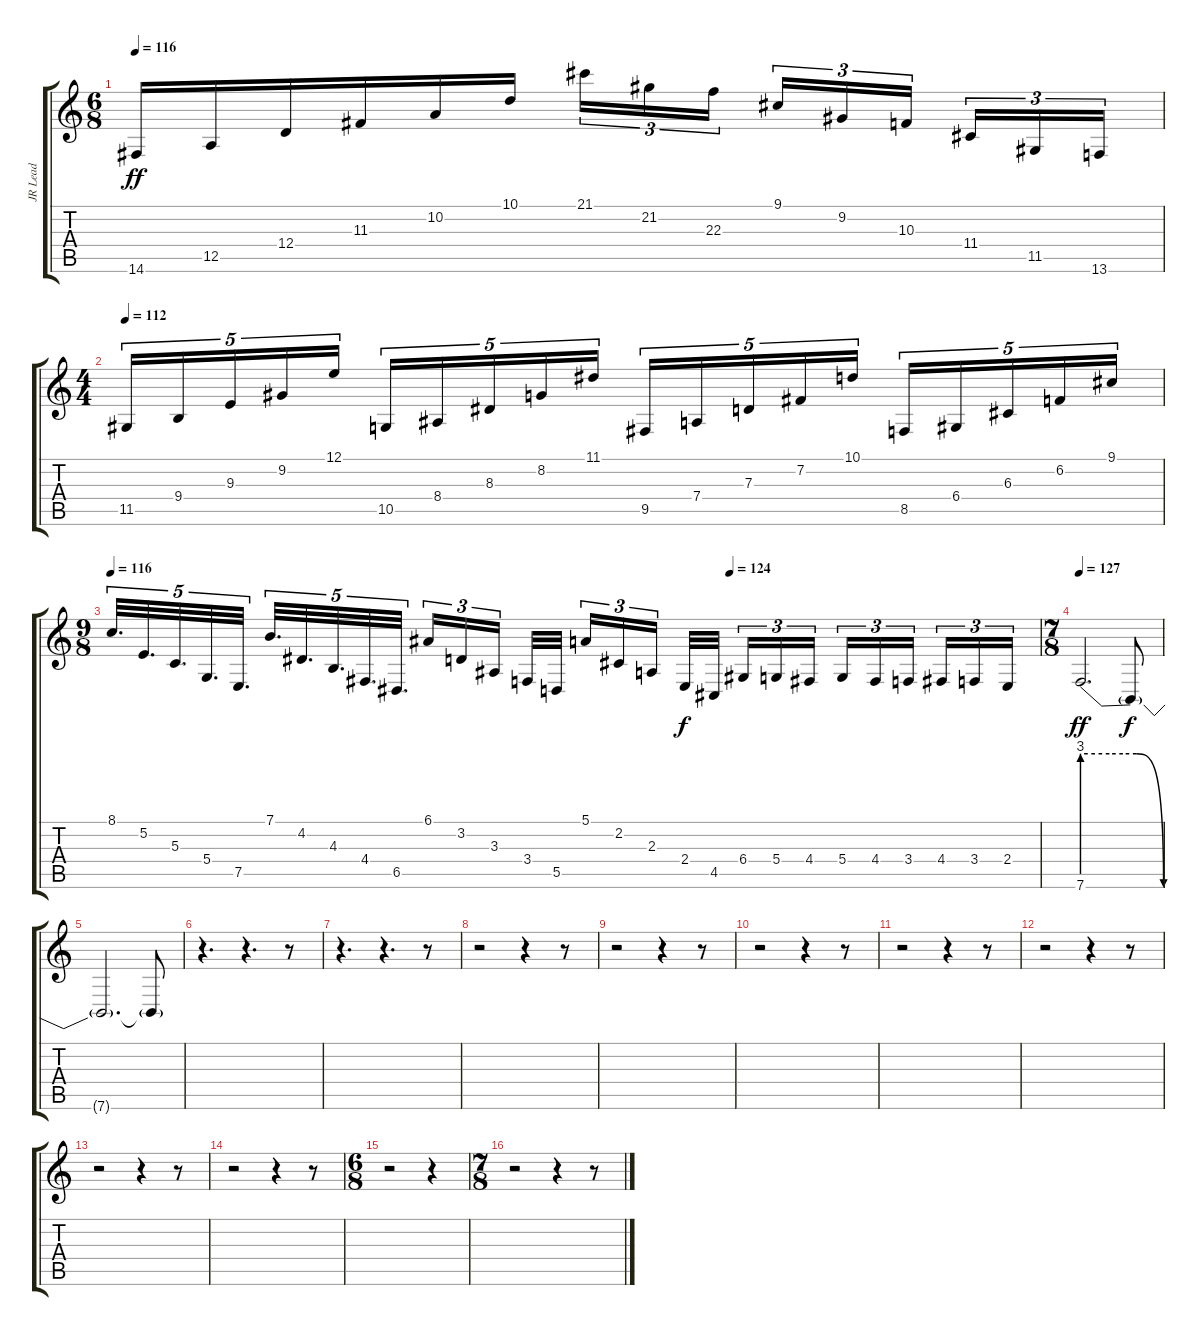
\track ("JR Lead" "JR Lead") {instrument lead2sawtooth}
\staff {score tabs}
\tuning (E4 B3 G3 D3 A2 E2) {hide}
\ts (6 8)
\tempo 116
\clef g2
\ks c
14.6.16{dy ff} 12.5.16 12.4.16 11.3.16 10.2.16 10.1.16 21.1.16{tu (3 2)} 21.2.16{tu (3 2)} 22.3.16{tu (3 2)} 9.1.16{tu (3 2)} 9.2.16{tu (3 2)} 10.3.16{tu (3 2)} 11.4.16{tu (3 2)} 11.5.16{tu (3 2)} 13.6.16{tu (3 2)} |
\ts (4 4)
\tempo 112
11.5.16{tu (5 4)} 9.4.16{tu (5 4)} 9.3.16{tu (5 4)} 9.2.16{tu (5 4)} 12.1.16{tu (5 4)} 10.5.16{tu (5 4)} 8.4.16{tu (5 4)} 8.3.16{tu (5 4)} 8.2.16{tu (5 4)} 11.1.16{tu (5 4)} 9.5.16{tu (5 4)} 7.4.16{tu (5 4)} 7.3.16{tu (5 4)} 7.2.16{tu (5 4)} 10.1.16{tu (5 4)} 8.5.16{tu (5 4)} 6.4.16{tu (5 4)} 6.3.16{tu (5 4)} 6.2.16{tu (5 4)} 9.1.16{tu (5 4)} |
\ts (9 8)
\tempo 116
\tempo (124 0.6666666666666666)
8.1.32{d tu (5 4)} 5.2.32{d tu (5 4)} 5.3.32{d tu (5 4)} 5.4.32{d tu (5 4)} 7.5.32{d tu (5 4)} 7.1.32{d tu (5 4)} 4.2.32{d tu (5 4)} 4.3.32{d tu (5 4)} 4.4.32{d tu (5 4)} 6.5.32{d tu (5 4)} 6.1.16{tu (3 2)} 3.2.16{tu (3 2)} 3.3.16{tu (3 2)} 3.4.32 5.5.32 5.1.16{tu (3 2)} 2.2.16{tu (3 2)} 2.3.16{tu (3 2)} 2.4.32{dy f} 4.5.32 6.4.16{tu (3 2)} 5.4.16{tu (3 2)} 4.4.16{tu (3 2)} 5.4.16{tu (3 2)} 4.4.16{tu (3 2)} 3.4.16{tu (3 2)} 4.4.16{tu (3 2)} 3.4.16{tu (3 2)} 2.4.16{tu (3 2)} |
\ts (7 8)
\tempo 127
7.6{be (custom 0 12 20 12 30 12 40 12 60 0)}.2{d dy ff} 7.6{t}.8{dy f volume 5} |
7.6{t}.2{d} 7.6{t}.8 |
r.4{d} r.4{d} r.8 |
r.4{d} r.4{d} r.8{volume 13 instrument lead2sawtooth} |
r.2 r.4 r.8 |
r.2 r.4 r.8 |
r.2 r.4 r.8 |
r.2 r.4 r.8 |
r.2 r.4 r.8 |
r.2 r.4 r.8 |
r.2 r.4 r.8 |
\ts (6 8)
r.2 r.4 |
\ts (7 8)
r.2 r.4 r.8
